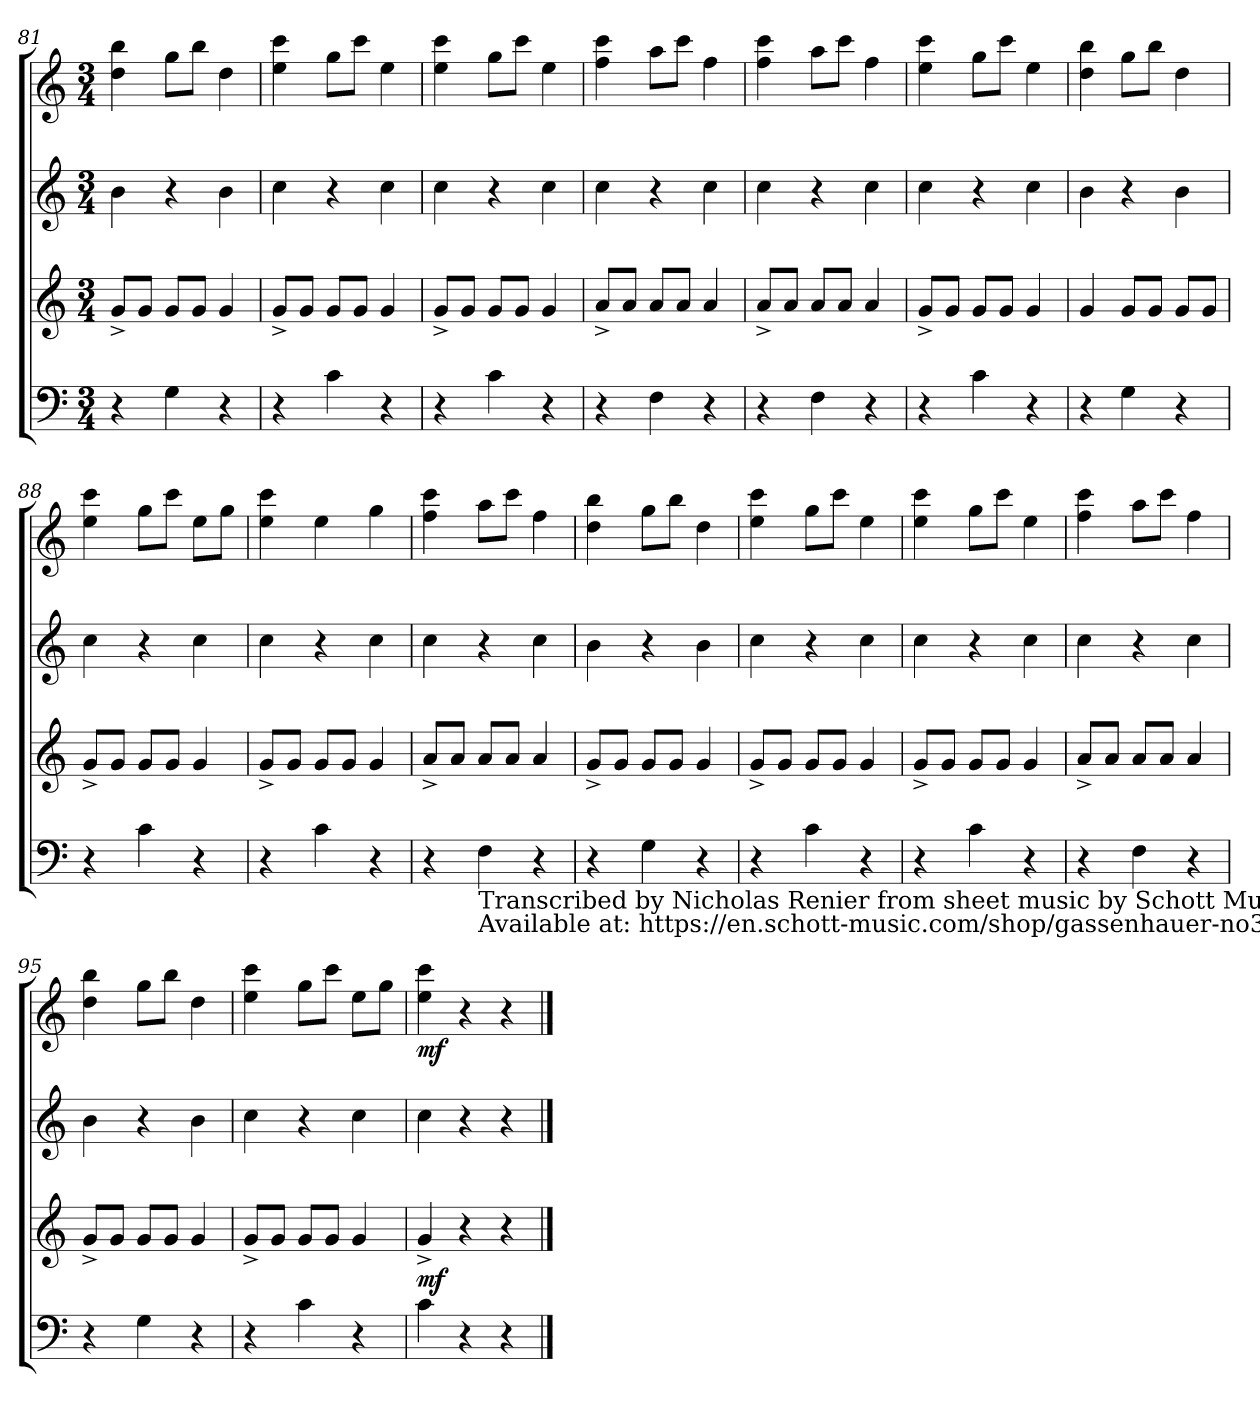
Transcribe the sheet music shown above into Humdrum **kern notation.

**kern	**dynam	**kern	**kern	**kern	**dynam
*part4	*part4	*part3	*part2	*part1	*part1
*staff4	*staff4	*staff3	*staff2	*staff1	*staff1
*clefF4	*	*clefG2	*clefG2	*clefG2	*
*k[]	*	*k[]	*k[]	*k[]	*
*M3/4	*	*M3/4	*M3/4	*M3/4	*
=81	=81	=81	=81	=81	=81
4r	.	8g^/L	4b\	4dd\ 4bb\	.
.	.	8g/J	.	.	.
4G\	.	8g/L	4r	8gg\L	.
.	.	8g/J	.	8bb\J	.
4r	.	4g/	4b\	4dd\	.
!!LO:LB:g=z
=82	=82	=82	=82	=82	=82
4r	.	8g^/L	4cc\	4ee\ 4ccc\	.
.	.	8g/J	.	.	.
4c\	.	8g/L	4r	8gg\L	.
.	.	8g/J	.	8ccc\J	.
4r	.	4g/	4cc\	4ee\	.
=83	=83	=83	=83	=83	=83
4r	.	8g^/L	4cc\	4ee\ 4ccc\	.
.	.	8g/J	.	.	.
4c\	.	8g/L	4r	8gg\L	.
.	.	8g/J	.	8ccc\J	.
4r	.	4g/	4cc\	4ee\	.
=84	=84	=84	=84	=84	=84
4r	.	8a^/L	4cc\	4ff\ 4ccc\	.
.	.	8a/J	.	.	.
4F\	.	8a/L	4r	8aa\L	.
.	.	8a/J	.	8ccc\J	.
4r	.	4a/	4cc\	4ff\	.
=85	=85	=85	=85	=85	=85
4r	.	8a^/L	4cc\	4ff\ 4ccc\	.
.	.	8a/J	.	.	.
4F\	.	8a/L	4r	8aa\L	.
.	.	8a/J	.	8ccc\J	.
4r	.	4a/	4cc\	4ff\	.
=86	=86	=86	=86	=86	=86
4r	.	8g^/L	4cc\	4ee\ 4ccc\	.
.	.	8g/J	.	.	.
4c\	.	8g/L	4r	8gg\L	.
.	.	8g/J	.	8ccc\J	.
4r	.	4g/	4cc\	4ee\	.
=87	=87	=87	=87	=87	=87
4r	.	4g/	4b\	4dd\ 4bb\	.
4G\	.	8g/L	4r	8gg\L	.
.	.	8g/J	.	8bb\J	.
4r	.	8g/L	4b\	4dd\	.
.	.	8g/J	.	.	.
=88	=88	=88	=88	=88	=88
4r	.	8g^/L	4cc\	4ee\ 4ccc\	.
.	.	8g/J	.	.	.
4c\	.	8g/L	4r	8gg\L	.
.	.	8g/J	.	8ccc\J	.
4r	.	4g/	4cc\	8ee\L	.
.	.	.	.	8gg\J	.
=89	=89	=89	=89	=89	=89
4r	.	8g^/L	4cc\	4ee\ 4ccc\	.
.	.	8g/J	.	.	.
4c\	.	8g/L	4r	4ee\	.
.	.	8g/J	.	.	.
4r	.	4g/	4cc\	4gg\	.
!!LO:LB:g=z
=90	=90	=90	=90	=90	=90
4r	.	8a^/L	4cc\	4ff\ 4ccc\	.
.	.	8a/J	.	.	.
!LO:TX:b:t=Transcribed by Nicholas Renier from sheet music by Schott Music\nAvailable at&colon; https&colon;//en.schott-music.com/shop/gassenhauer-no334913.html	!	!	!	!	!
4F\	.	8a/L	4r	8aa\L	.
.	.	8a/J	.	8ccc\J	.
4r	.	4a/	4cc\	4ff\	.
=91	=91	=91	=91	=91	=91
4r	.	8g^/L	4b\	4dd\ 4bb\	.
.	.	8g/J	.	.	.
4G\	.	8g/L	4r	8gg\L	.
.	.	8g/J	.	8bb\J	.
4r	.	4g/	4b\	4dd\	.
=92	=92	=92	=92	=92	=92
4r	.	8g^/L	4cc\	4ee\ 4ccc\	.
.	.	8g/J	.	.	.
4c\	.	8g/L	4r	8gg\L	.
.	.	8g/J	.	8ccc\J	.
4r	.	4g/	4cc\	4ee\	.
=93	=93	=93	=93	=93	=93
4r	.	8g^/L	4cc\	4ee\ 4ccc\	.
.	.	8g/J	.	.	.
4c\	.	8g/L	4r	8gg\L	.
.	.	8g/J	.	8ccc\J	.
4r	.	4g/	4cc\	4ee\	.
=94	=94	=94	=94	=94	=94
4r	.	8a^/L	4cc\	4ff\ 4ccc\	.
.	.	8a/J	.	.	.
4F\	.	8a/L	4r	8aa\L	.
.	.	8a/J	.	8ccc\J	.
4r	.	4a/	4cc\	4ff\	.
=95	=95	=95	=95	=95	=95
4r	.	8g^/L	4b\	4dd\ 4bb\	.
.	.	8g/J	.	.	.
4G\	.	8g/L	4r	8gg\L	.
.	.	8g/J	.	8bb\J	.
4r	.	4g/	4b\	4dd\	.
=96	=96	=96	=96	=96	=96
4r	.	8g^/L	4cc\	4ee\ 4ccc\	.
.	.	8g/J	.	.	.
4c\	.	8g/L	4r	8gg\L	.
.	.	8g/J	.	8ccc\J	.
4r	.	4g/	4cc\	8ee\L	.
.	.	.	.	8gg\J	.
=97	=97	=97	=97	=97	=97
!	!LO:DY:a	!	!	!	!LO:DY:b
4c\	mf	4g^/	4cc\	4ee\ 4ccc\	mf
4r	.	4r	4r	4r	.
4r	.	4r	4r	4r	.
==	==	==	==	==	==
*-	*-	*-	*-	*-	*-
